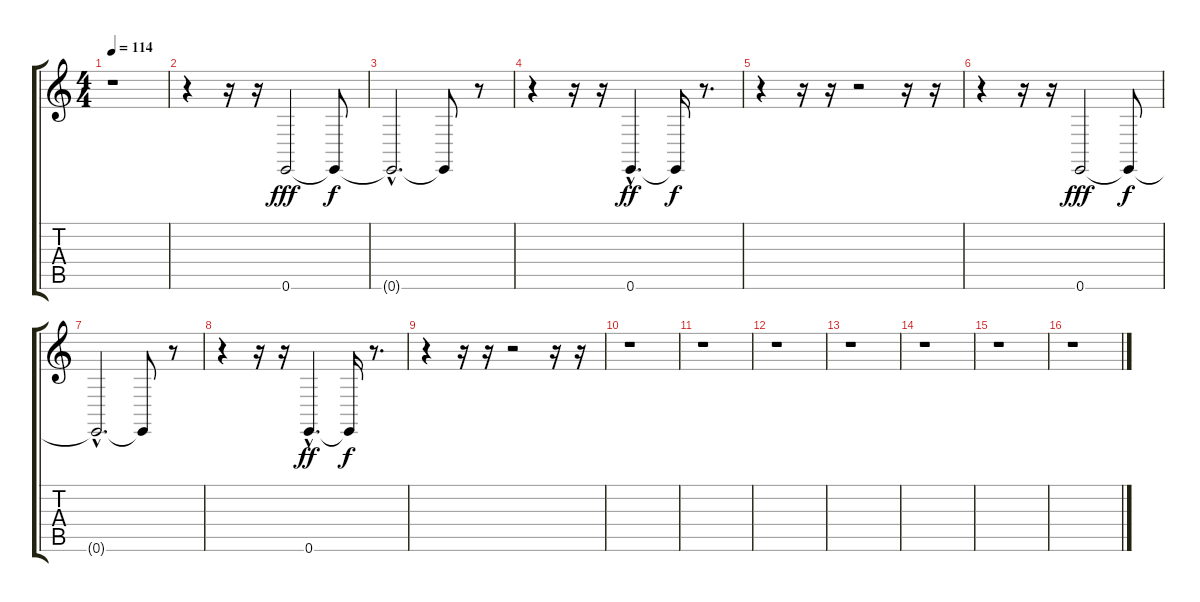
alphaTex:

\track "" {instrument acousticgrandpiano}
\staff {score tabs}
\tuning (E4 B3 G3 D3 A2 E2) {hide}
\ts (4 4)
\tempo 114
\clef g2
\ks c
r.1{dy f} |
r.4 r.16 r.16 0.6.2{dy fff} 0.6{t}.8{dy f} |
0.6{hac t}.2{d} 0.6{t}.8 r.8 |
r.4 r.16 r.16 0.6{hac}.4{d dy ff} 0.6{t}.16{dy f} r.8{d} |
r.4 r.16 r.16 r.2 r.16 r.16 |
r.4 r.16 r.16 0.6.2{dy fff} 0.6{t}.8{dy f} |
0.6{hac t}.2{d} 0.6{t}.8 r.8 |
r.4 r.16 r.16 0.6{hac}.4{d dy ff} 0.6{t}.16{dy f} r.8{d} |
r.4 r.16 r.16 r.2 r.16 r.16 |
r.1 |
r.1 |
r.1 |
r.1 |
r.1 |
r.1 |
r.1
